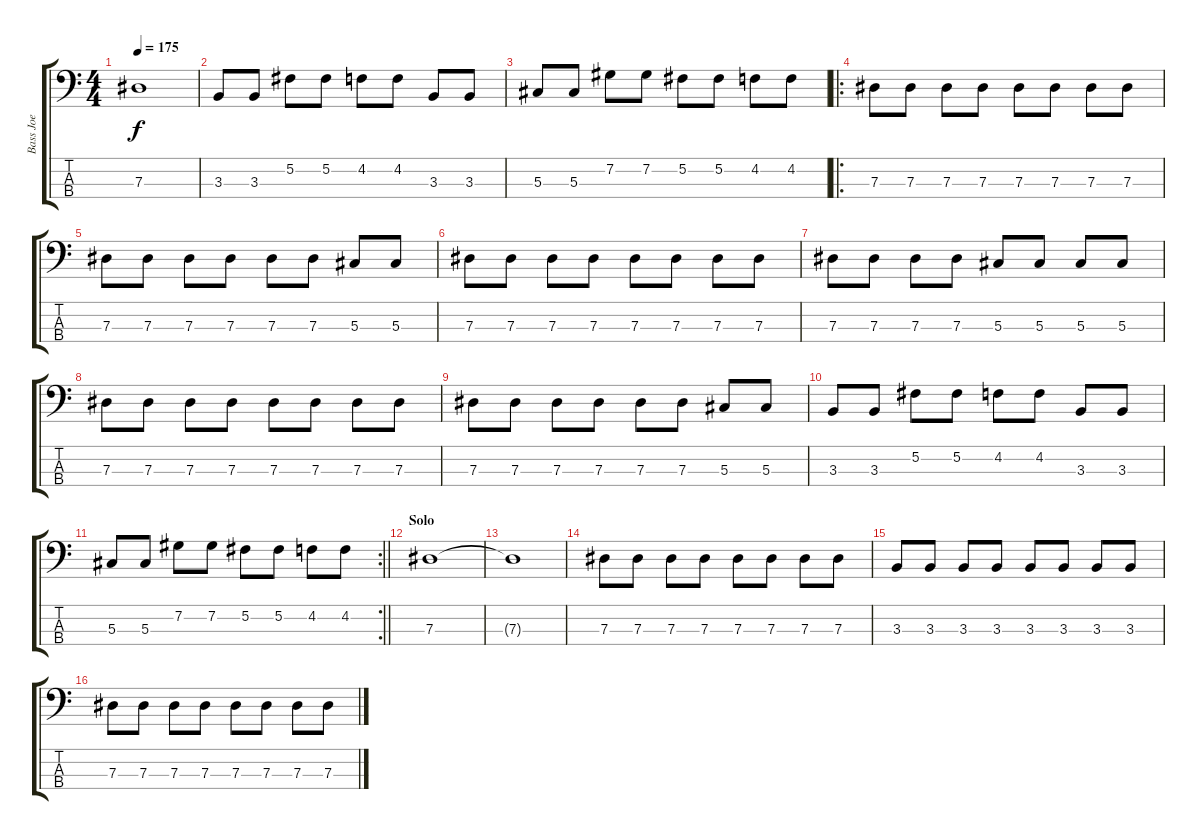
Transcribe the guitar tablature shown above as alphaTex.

\track ("Bass Joe" "Bass Joe") {instrument electricbassfinger}
\staff {score tabs}
\tuning (Gb2 Db2 Ab1 Eb1) {hide}
\ts (4 4)
\tempo 175
\clef f4
\ks c
7.3{t}.1{dy f} |
3.3.8 3.3.8 5.2.8 5.2.8 4.2.8 4.2.8 3.3.8 3.3.8 |
5.3.8 5.3.8 7.2.8 7.2.8 5.2.8 5.2.8 4.2.8 4.2.8 |
\ro
7.3.8 7.3.8 7.3.8 7.3.8 7.3.8 7.3.8 7.3.8 7.3.8 |
7.3.8 7.3.8 7.3.8 7.3.8 7.3.8 7.3.8 5.3.8 5.3.8 |
7.3.8 7.3.8 7.3.8 7.3.8 7.3.8 7.3.8 7.3.8 7.3.8 |
7.3.8 7.3.8 7.3.8 7.3.8 5.3.8 5.3.8 5.3.8 5.3.8 |
7.3.8 7.3.8 7.3.8 7.3.8 7.3.8 7.3.8 7.3.8 7.3.8 |
7.3.8 7.3.8 7.3.8 7.3.8 7.3.8 7.3.8 5.3.8 5.3.8 |
3.3.8 3.3.8 5.2.8 5.2.8 4.2.8 4.2.8 3.3.8 3.3.8 |
\rc 2
\barLineRight lightlight
5.3.8 5.3.8 7.2.8 7.2.8 5.2.8 5.2.8 4.2.8 4.2.8 |
\section ("" "Solo")
7.3.1 |
7.3{t}.1 |
7.3.8 7.3.8 7.3.8 7.3.8 7.3.8 7.3.8 7.3.8 7.3.8 |
3.3.8 3.3.8 3.3.8 3.3.8 3.3.8 3.3.8 3.3.8 3.3.8 |
7.3.8 7.3.8 7.3.8 7.3.8 7.3.8 7.3.8 7.3.8 7.3.8
